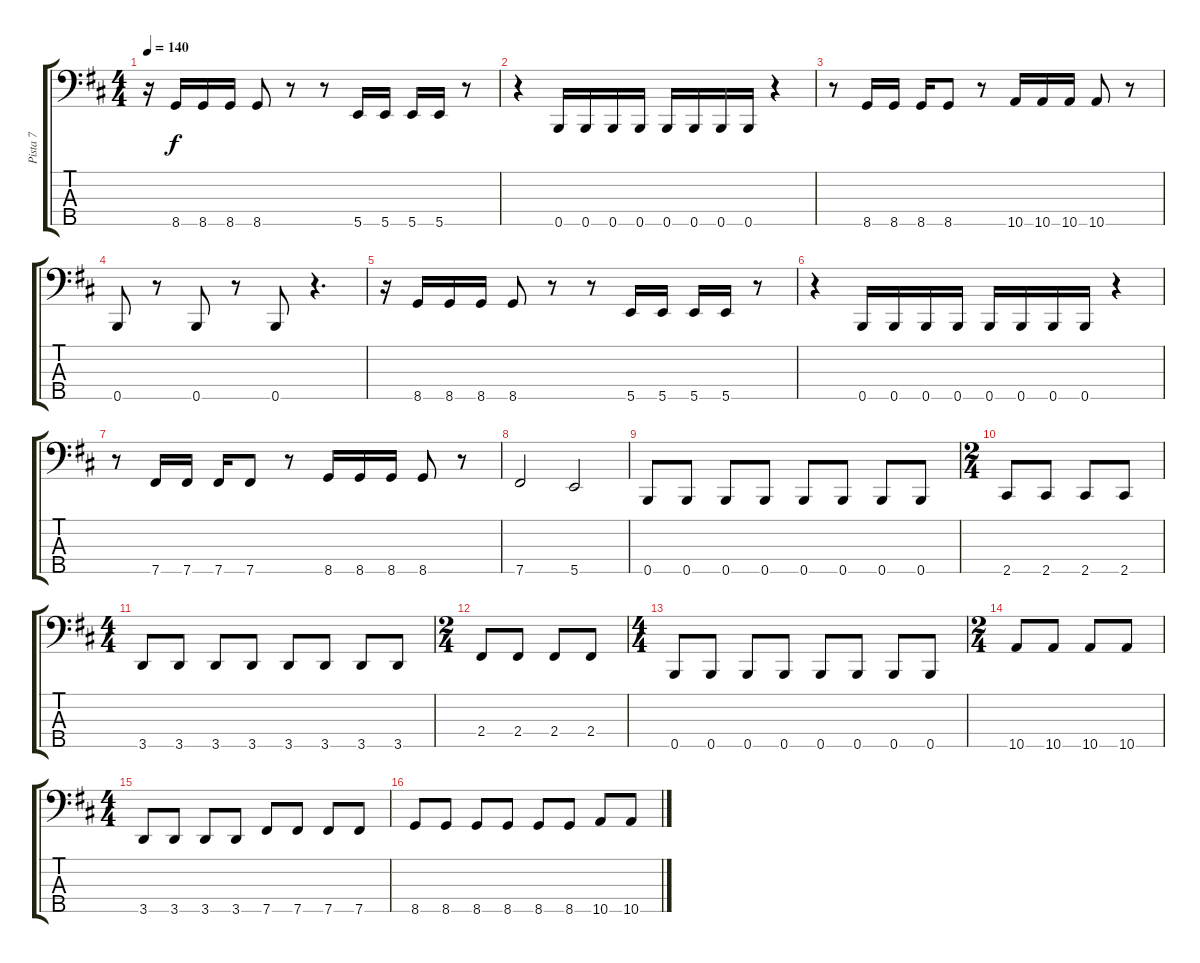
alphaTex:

\track ("Pista 7" "Pista 7") {instrument electricbassfinger}
\staff {score tabs}
\tuning (G2 D2 A1 E1 B0) {hide}
\ts (4 4)
\tempo 140
\clef f4
\ks bminor
r.16{dy f} 8.5.16 8.5.16 8.5.16 8.5.8 r.8 r.8 5.5.16 5.5.16 5.5.16 5.5.16 r.8 |
r.4 0.5.16 0.5.16 0.5.16 0.5.16 0.5.16 0.5.16 0.5.16 0.5.16 r.4 |
r.8 8.5.16 8.5.16 8.5.16 8.5.8 r.8 10.5.16 10.5.16 10.5.16 10.5.8 r.8 |
0.5.8 r.8 0.5.8 r.8 0.5.8 r.4{d} |
r.16 8.5.16 8.5.16 8.5.16 8.5.8 r.8 r.8 5.5.16 5.5.16 5.5.16 5.5.16 r.8 |
r.4 0.5.16 0.5.16 0.5.16 0.5.16 0.5.16 0.5.16 0.5.16 0.5.16 r.4 |
r.8 7.5.16 7.5.16 7.5.16 7.5.8 r.8 8.5.16 8.5.16 8.5.16 8.5.8 r.8 |
7.5.2 5.5.2 |
0.5.8 0.5.8 0.5.8 0.5.8 0.5.8 0.5.8 0.5.8 0.5.8 |
\ts (2 4)
2.5.8 2.5.8 2.5.8 2.5.8 |
\ts (4 4)
3.5.8 3.5.8 3.5.8 3.5.8 3.5.8 3.5.8 3.5.8 3.5.8 |
\ts (2 4)
2.4.8 2.4.8 2.4.8 2.4.8 |
\ts (4 4)
0.5.8 0.5.8 0.5.8 0.5.8 0.5.8 0.5.8 0.5.8 0.5.8 |
\ts (2 4)
10.5.8 10.5.8 10.5.8 10.5.8 |
\ts (4 4)
3.5.8 3.5.8 3.5.8 3.5.8 7.5.8 7.5.8 7.5.8 7.5.8 |
8.5.8 8.5.8 8.5.8 8.5.8 8.5.8 8.5.8 10.5.8 10.5.8
